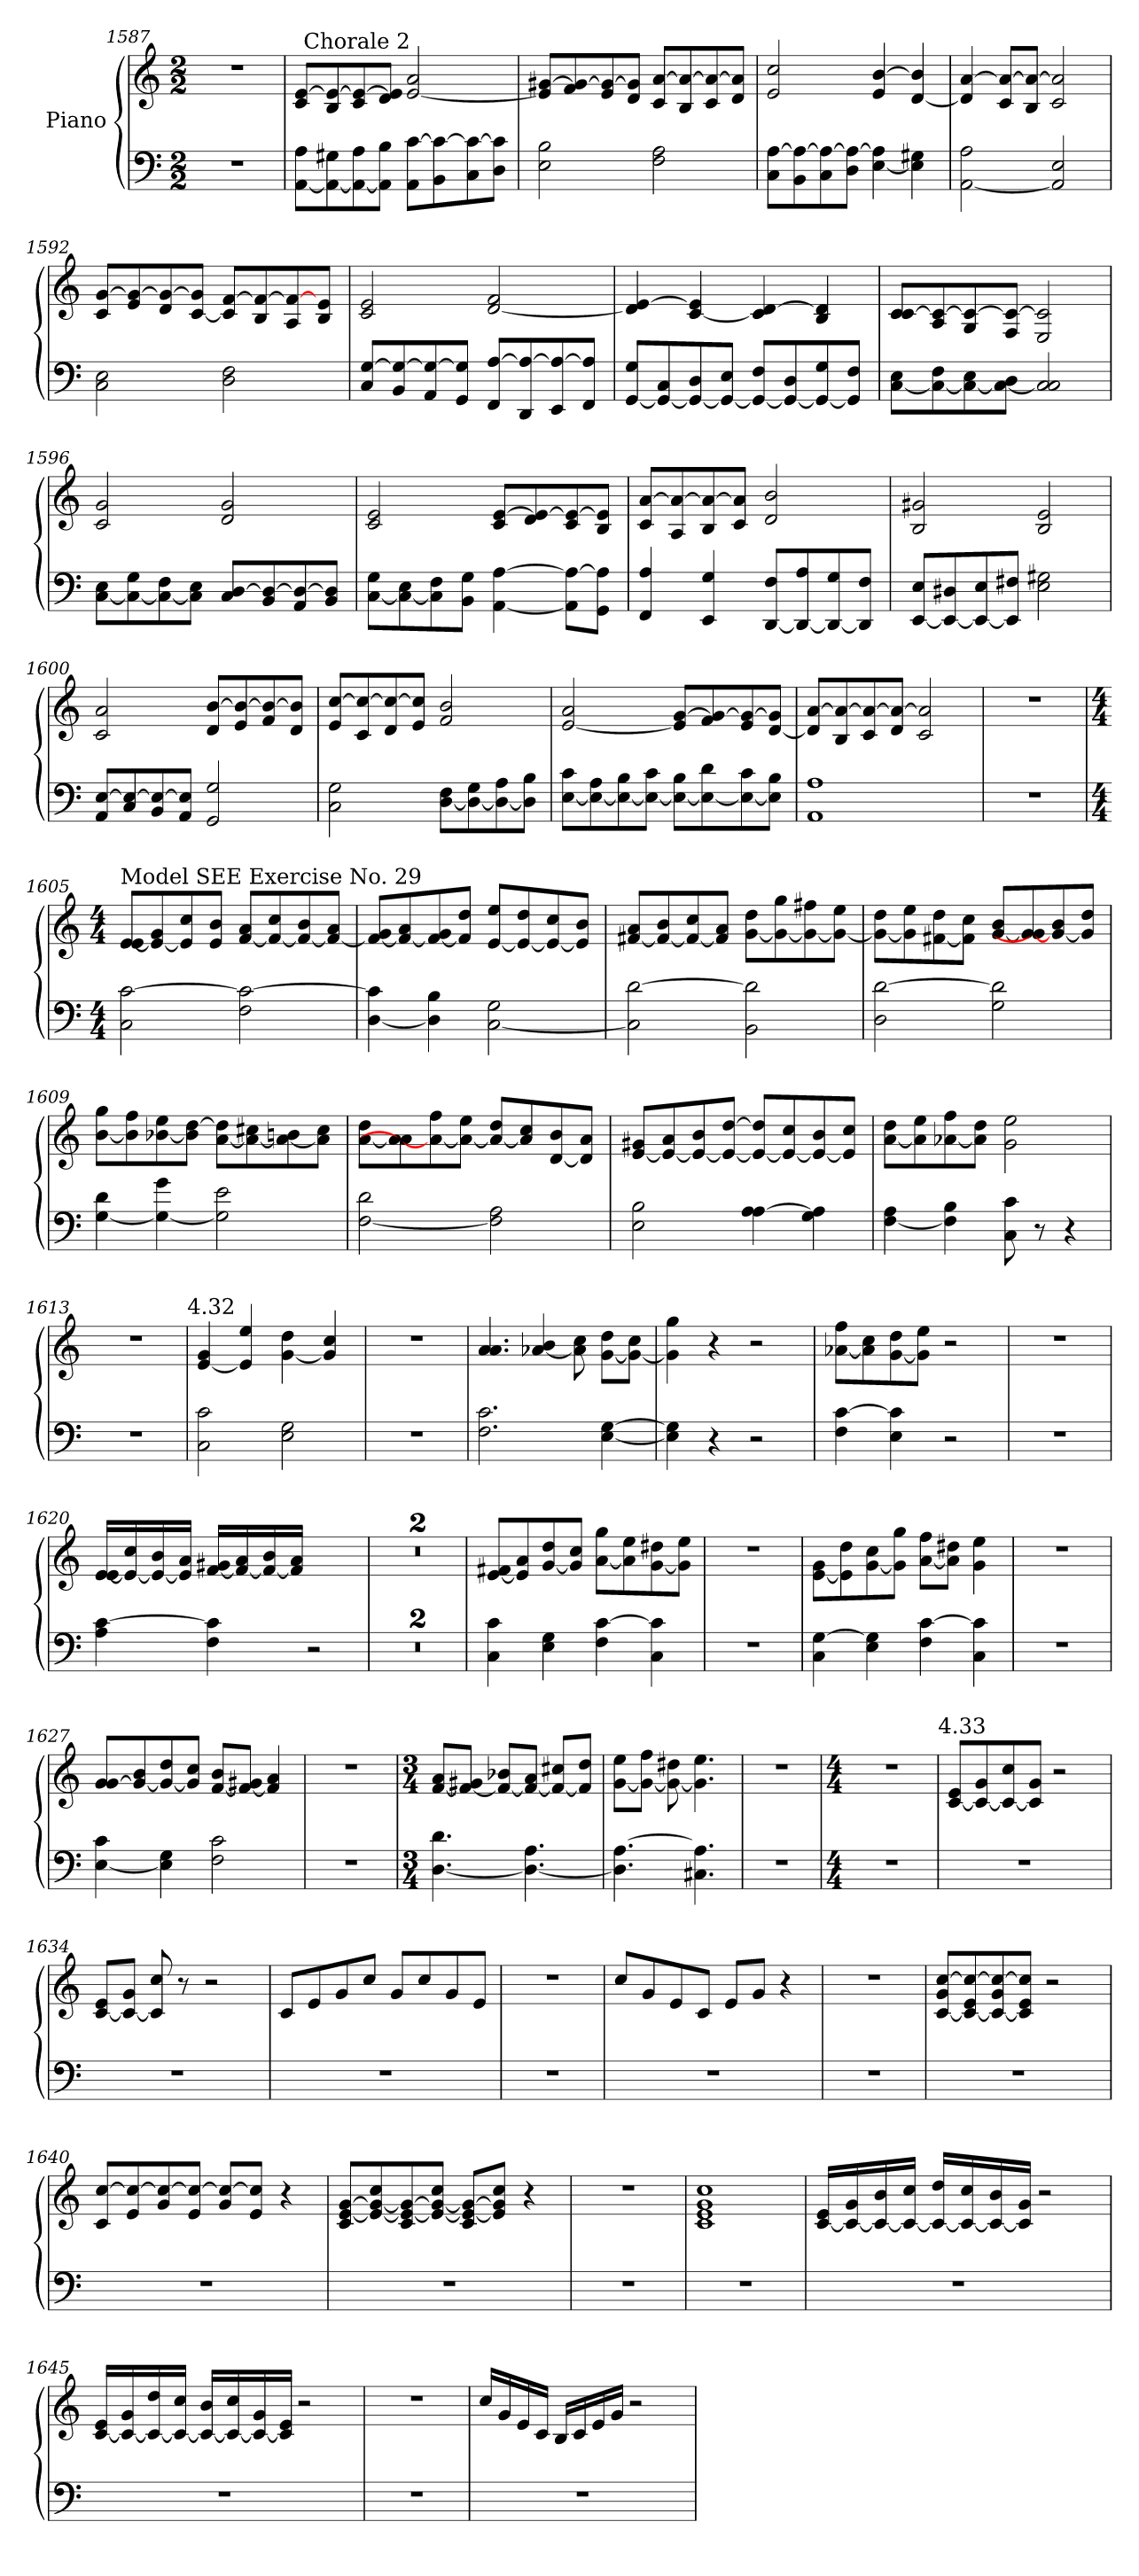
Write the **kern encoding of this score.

**kern	**kern
*part1	*part1
*staff2	*staff1
*I"Piano	*
!!LO:LB:g=z
*clefF4	*clefG2
*k[]	*k[]
*C:	*C:
*M2/2	*M2/2
=1587	=1587
1r	1r
=1588	=1588
*	*^
[8AA\ 8A\L	8c/ [8e/L	48ryy
!	!	!LO:TX:a:t=Chorale 2
.	.	3%2ryy
8AA\_ 8G#X\	8B/ 8e/_	.
8AA\_ 8A\	8c/ 8e/_	.
8AA\] 8B\J	8d/ 8e/]J	.
8AA\ [8c\L	[2e/ 2a/	.
8BB\ 8c\_	.	.
.	.	6...ryy
8C\ 8c\_	.	.
8D\ 8c\]J	.	.
*	*v	*v
=1589	=1589
2E\ 2B\	8e/] [8g#X/L
.	8f/ 8g#/_
.	8e/ 8g#/_
.	8d/ 8g#/]J
2F\ 2A\	8c/ [8a/L
.	8B/ 8a/_
.	8c/ 8a/_
.	8d/ 8a/]J
=1590	=1590
8C\ [8A\L	2e/ 2cc/
8BB\ 8A\_	.
8C\ 8A\_	.
8D\ 8A\_J	.
[4E\ 4A\]	4e/ [4b/
4E\] 4G#X\	[4d/ 4b/]
!!LO:PB:g=z
=1591	=1591
[2AA\ 2A\	4d/] [4a/
.	8c/ 8a/_L
.	8B/ 8a/_J
2AA/] 2E/	2c/ 2a/]
=1592	=1592
2C\ 2E\	8c/ [8g/L
.	8e/ 8g/_
.	8d/ 8g/_
.	[8c/ 8g/]J
2D\ 2F\	8c/] [8f/L
.	8B/ 8f/_
.	8A/ 8f/_
.	8B/ 8e/J
=1593	=1593
8C/ [8G/L	2c/ 2e/
8BB/ 8G/_	.
8AA/ 8G/_	.
8GG/ 8G/]J	.
8FF/ [8A/L	[2d/ 2f/
8DD/ 8A/_	.
8EE/ 8A/_	.
8FF/ 8A/]J	.
!!LO:LB:g=z
=1594	=1594
[8GG/ 8G/L	4d/] [4e/
8GG/_ 8C/	.
8GG/_ 8D/	[4c/ 4e/]
8GG/_ 8E/J	.
8GG/_ 8F/L	4c/] [4d/
8GG/_ 8D/	.
8GG/_ 8G/	4B/ 4d/]
8GG/] 8F/J	.
=1595	=1595
[8C\ 8E\L	8c/ [8c/L
8C\_ 8F\	8A/ 8c/_
8C\_ 8E\	8G/ 8c/_
8C\_ 8D\J	8F/ 8c/_J
2C/] 2C/	2E/ 2c/]
=1596	=1596
[8C\ 8E\L	2c/ 2g/
8C\_ 8G\	.
8C\_ 8F\	.
8C\] 8E\J	.
8C/ [8D/L	2d/ 2g/
8BB/ 8D/_	.
8AA/ 8D/_	.
8BB/ 8D/]J	.
!!LO:LB:g=z
=1597	=1597
[8C\ 8G\L	2c/ 2e/
8C\_ 8E\	.
8C\] 8F\	.
8BB\ 8G\J	.
[4AA\ [4A\	8c/ [8e/L
.	8d/ 8e/_
8AA\] 8A\_L	8c/ 8e/_
8GG\ 8A\]J	8B/ 8e/]J
=1598	=1598
4FF/ 4A/	8c/ [8a/L
.	8A/ 8a/_
4EE/ 4G/	8B/ 8a/_
.	8c/ 8a/]J
[8DD/ 8F/L	2d/ 2b/
8DD/_ 8A/	.
8DD/_ 8G/	.
8DD/] 8F/J	.
=1599	=1599
[8EE/ 8E/L	2B/ 2g#X/
8EE/_ 8D#X/	.
8EE/_ 8E/	.
8EE/] 8F#X/J	.
2E\ 2G#X\	2B/ 2e/
!!LO:LB:g=z
=1600	=1600
8AA/ [8E/L	2c/ 2a/
8C/ 8E/_	.
8BB/ 8E/_	.
8AA/ 8E/]J	.
2GG/ 2G/	8d/ [8b/L
.	8e/ 8b/_
.	8f/ 8b/_
.	8d/ 8b/]J
=1601	=1601
2C\ 2G\	8e/ [8cc/L
.	8c/ 8cc/_
.	8d/ 8cc/_
.	8e/ 8cc/]J
[8D\ 8F\L	2f/ 2b/
8D\_ 8G\	.
8D\_ 8A\	.
8D\] 8B\J	.
=1602	=1602
[8E\ 8c\L	[2e/ 2a/
8E\_ 8A\	.
8E\_ 8B\	.
8E\_ 8c\J	.
8E\_ 8B\L	8e/] [8g/L
8E\_ 8d\	8f/ 8g/_
8E\_ 8c\	8e/ 8g/_
8E\] 8B\J	[8d/ 8g/]J
!!LO:LB:g=z
=1603	=1603
1AA 1A	8d/] [8a/L
.	8B/ 8a/_
.	8c/ 8a/_
.	8d/ 8a/_J
.	2c/ 2a/]
=1604	=1604
1r	1r
=1605	=1605
*M4/4	*M4/4
!	!LO:TX:a:t=Model SEE Exercise No. 29
2C\ [2c\	[8e/ 8e/L
.	8e/_ 8g/
.	8e/] 8cc/
.	8e/ 8b/J
2F\ 2c\_	[8f/ 8a/L
.	8f/_ 8cc/
.	8f/_ 8b/
.	8f/_ 8a/J
=1606	=1606
[4D\ 4c\]	8f/_ 8g/L
.	8f/_ 8a/
4D\] 4B\	8f/_ 8g/
.	8f/] 8dd/J
[2C\ 2G\	[8e/ 8ee/L
.	8e/_ 8dd/
.	8e/_ 8cc/
.	8e/] 8b/J
!!LO:PB:g=z
=1607	=1607
2C\] [2d\	[8f#X/ 8a/L
.	8f#/_ 8b/
.	8f#/_ 8cc/
.	8f#/] 8a/J
2BB\ 2d\]	[8g\ 8dd\L
.	8g\_ 8gg\
.	8g\_ 8ff#X\
.	8g\_ 8ee\J
=1608	=1608
2D\ [2d\	8g\_ 8dd\L
.	8g\] 8ee\
.	[8f#X\ 8dd\
.	8f#\] 8cc\J
2G\ 2d\]	[8g/ 8b/L
.	8g/_ 8g/]
.	[8g/ 8b/
.	8g/] 8dd/J
=1609	=1609
[4G\ 4d\	[8b\ 8gg\L
.	8b\] 8ff\
4G\_ 4g\	[8b-X\ 8ee\
.	8b-\] [8dd\J
2G\] 2e\	[8a\ 8dd\]L
.	8a\_ 8cc#X\
.	8a\_ 8bn\
.	8a\] 8cc#\J
!!LO:LB:g=z
=1610	=1610
[2F\ 2d\	[8a\ 8dd\L
.	8a\_ 8a\]
.	[8a\ 8ff\
.	8a\_ 8ee\J
2F\] 2A\	8a/_ 8dd/L
.	8a/] 8cc/
.	[8d/ 8b/
.	8d/] 8a/J
=1611	=1611
2E\ 2B\	[8e/ 8g#X/L
.	8e/_ 8a/
.	8e/_ 8b/
.	8e/_ [8dd/J
4A\ [4A\	8e/_ 8dd/]L
.	8e/_ 8cc/
4G\ 4A\]	8e/_ 8b/
.	8e/] 8cc/J
=1612	=1612
[4F\ 4A\	[8a\ 8dd\L
.	8a\] 8ee\
4F\] 4B\	[8a-X\ 8ff\
.	8a-\] 8dd\J
8C\ 8c\	2g\ 2ee\
8r	.
4r	.
=1613	=1613
1r	1r
!	!LO:TX:a:t=4.32
!!LO:LB:g=z
=1614	=1614
2C\ 2c\	[4e/ 4g/
.	4e/] 4ee/
2E\ 2G\	[4g\ 4dd\
.	4g/] 4cc/
=1615	=1615
1r	1r
=1616	=1616
2.F\ 2.c\	4.a/ 4.a/
.	[4a-X/ 4b/
.	8a-\] 8cc\
[4E\ [4G\	[8g\ 8dd\L
.	8g\_ 8cc\J
=1617	=1617
4E\] 4G\]	4g\] 4gg\
4r	4r
2r	2r
=1618	=1618
4F\ [4c\	[8a-X\ 8ff\L
.	8a-\] 8cc\
4E\ 4c\]	[8g\ 8dd\
.	8g\] 8ee\J
2r	2r
=1619	=1619
1r	1r
!!LO:LB:g=z
=1620	=1620
4A\ [4c\	[16e/ 16e/LL
.	16e/_ 16cc/
.	16e/_ 16b/
.	16e/] 16a/JJ
4F\ 4c\]	[16f/ 16g#X/LL
.	16f/_ 16a/
.	16f/_ 16b/
.	16f/] 16a/JJ
2r	2ryy
=1621	=1621
1r	1r
=1622	=1622
1r	1r
=1623	=1623
4C\ 4c\	[8e/ 8f#X/L
.	8e/] 8a/
4E\ 4G\	[8g/ 8dd/
.	8g/] 8cc/J
4F\ [4c\	[8a\ 8gg\L
.	8a\] 8ee\
4C\ 4c\]	[8g\ 8dd#X\
.	8g\] 8ee\J
=1624	=1624
1r	1r
!!LO:LB:g=z
=1625	=1625
4C\ [4G\	[8e\ 8g\L
.	8e\] 8dd\
4E\ 4G\]	[8g\ 8cc\
.	8g\] 8gg\J
4F\ [4c\	[8a\ 8ff\L
.	8a\] 8dd#X\J
4C\ 4c\]	4g\ 4ee\
=1626	=1626
1r	1r
=1627	=1627
[4E\ 4c\	8g/ [8g/L
.	8g/_ 8b/
4E\] 4G\	8g/_ 8dd/
.	8g/] 8cc/J
2F\ 2c\	[8f/ 8b/L
.	8f/_ 8g#X/J
.	4f/] 4a/
=1628	=1628
1r	1r
!!LO:PB:g=z
=1629	=1629
*M3/4	*M3/4
[4.D\ 4.d\	[8f/ 8a/L
.	8f/_ 8g#X/J
.	8f/_ 8b-X/L
4.D\_ 4.A\	8f/_ 8a/J
.	8f/_ 8cc#X/L
.	8f/] 8dd/J
=1630	=1630
4.D\] [4.A\	[8g\ 8ee\L
.	8g\_ 8ff\J
.	8g\_ 8dd#X\
4.C#X\ 4.A\]	4.g\] 4.ee\
=1631	=1631
2.r	2.r
=1632	=1632
*M4/4	*M4/4
1r	1r
!	!LO:TX:a:t=4.33
=1633	=1633
1r	[8c/ 8e/L
.	8c/_ 8g/
.	8c/_ 8cc/
.	8c/] 8g/J
.	2r
!!LO:LB:g=z
=1634	=1634
1r	[8c/ 8e/L
.	8c/_ 8g/J
.	8c/] 8cc/
.	8r
.	2r
=1635	=1635
1r	8c/L
.	8e/
.	8g/
.	8cc/J
.	8g/L
.	8cc/
.	8g/
.	8e/J
=1636	=1636
1r	1r
=1637	=1637
1r	8cc/L
.	8g/
.	8e/
.	8c/J
.	8e/L
.	8g/J
.	4r
=1638	=1638
1r	1r
!!LO:LB:g=z
=1639	=1639
1r	[8c/ 8g/ [8cc/L
.	8c/_ 8e/ 8cc/_
.	8c/_ 8g/ 8cc/_
.	8c/] 8e/ 8cc/]J
.	2r
=1640	=1640
1r	8c/ [8cc/L
.	8e/ 8cc/_
.	8g/ 8cc/_
.	8e/ 8cc/_J
.	8g/ 8cc/_L
.	8e/ 8cc/]J
.	4r
=1641	=1641
1r	8c/ [8e/ [8g/L
.	8e/_ 8g/_ 8cc/
.	8c/ 8e/_ 8g/_
.	8e/_ 8g/_ 8cc/J
.	8c/ 8e/_ 8g/_L
.	8e/] 8g/] 8cc/J
.	4r
=1642	=1642
1r	1r
=1643	=1643
1r	1c 1e 1g 1cc
!!LO:LB:g=z
=1644	=1644
1r	[16c/ 16e/LL
.	16c/_ 16g/
.	16c/_ 16b/
.	16c/_ 16cc/JJ
.	16c/_ 16dd/LL
.	16c/_ 16cc/
.	16c/_ 16b/
.	16c/] 16g/JJ
.	2r
=1645	=1645
1r	[16c/ 16e/LL
.	16c/_ 16g/
.	16c/_ 16dd/
.	16c/_ 16cc/JJ
.	16c/_ 16b/LL
.	16c/_ 16cc/
.	16c/_ 16g/
.	16c/] 16e/JJ
.	2r
=1646	=1646
1r	1r
!!LO:LB:g=z
=1647	=1647
1r	16cc/LL
.	16g/
.	16e/
.	16c/JJ
.	16B/LL
.	16c/
.	16e/
.	16g/JJ
.	2r
=	=
*-	*-
